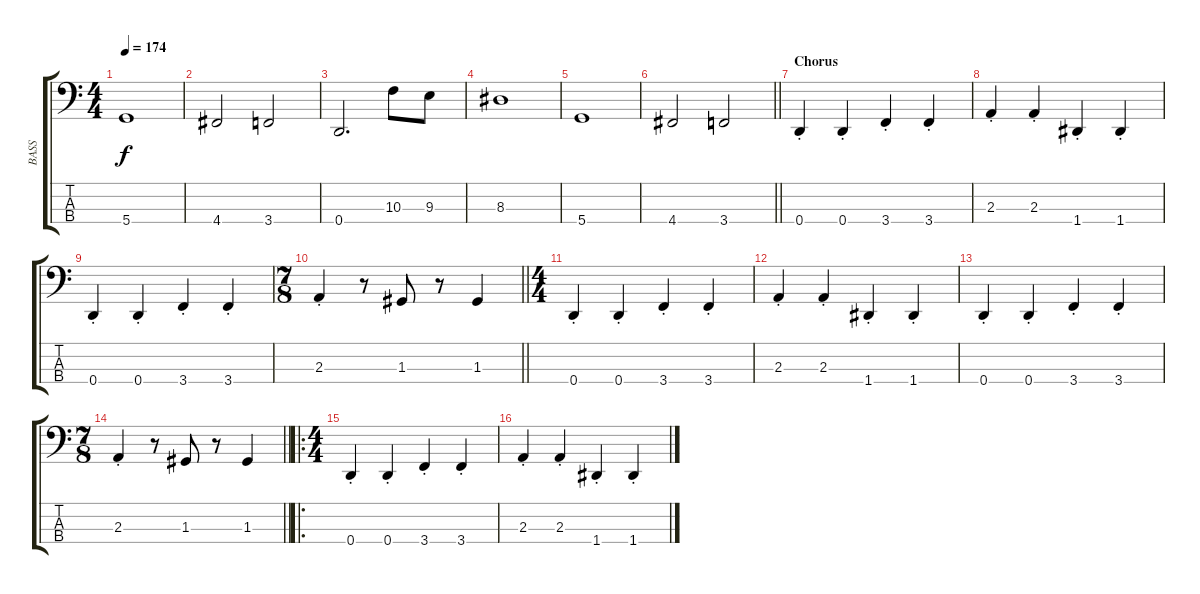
\track ("BASS" "BASS") {instrument electricbassfinger}
\staff {score tabs}
\tuning (F2 C2 G1 D1) {hide}
\ts (4 4)
\tempo 174
\clef f4
\ks c
5.4.1{dy f} |
4.4.2 3.4.2 |
0.4.2{d} 10.3.8 9.3.8 |
8.3.1 |
5.4.1 |
\barLineRight lightlight
4.4.2 3.4.2 |
\section ("" "Chorus")
0.4{st}.4 0.4{st}.4 3.4{st}.4 3.4{st}.4 |
2.3{st}.4 2.3{st}.4 1.4{st}.4 1.4{st}.4 |
0.4{st}.4 0.4{st}.4 3.4{st}.4 3.4{st}.4 |
\ts (7 8)
\barLineRight lightlight
2.3{st}.4 r.8 1.3.8 r.8 1.3.4 |
\ts (4 4)
0.4{st}.4 0.4{st}.4 3.4{st}.4 3.4{st}.4 |
2.3{st}.4 2.3{st}.4 1.4{st}.4 1.4{st}.4 |
0.4{st}.4 0.4{st}.4 3.4{st}.4 3.4{st}.4 |
\ts (7 8)
\barLineRight lightlight
2.3{st}.4 r.8 1.3.8 r.8 1.3.4 |
\ro
\ts (4 4)
0.4{st}.4 0.4{st}.4 3.4{st}.4 3.4{st}.4 |
2.3{st}.4 2.3{st}.4 1.4{st}.4 1.4{st}.4
